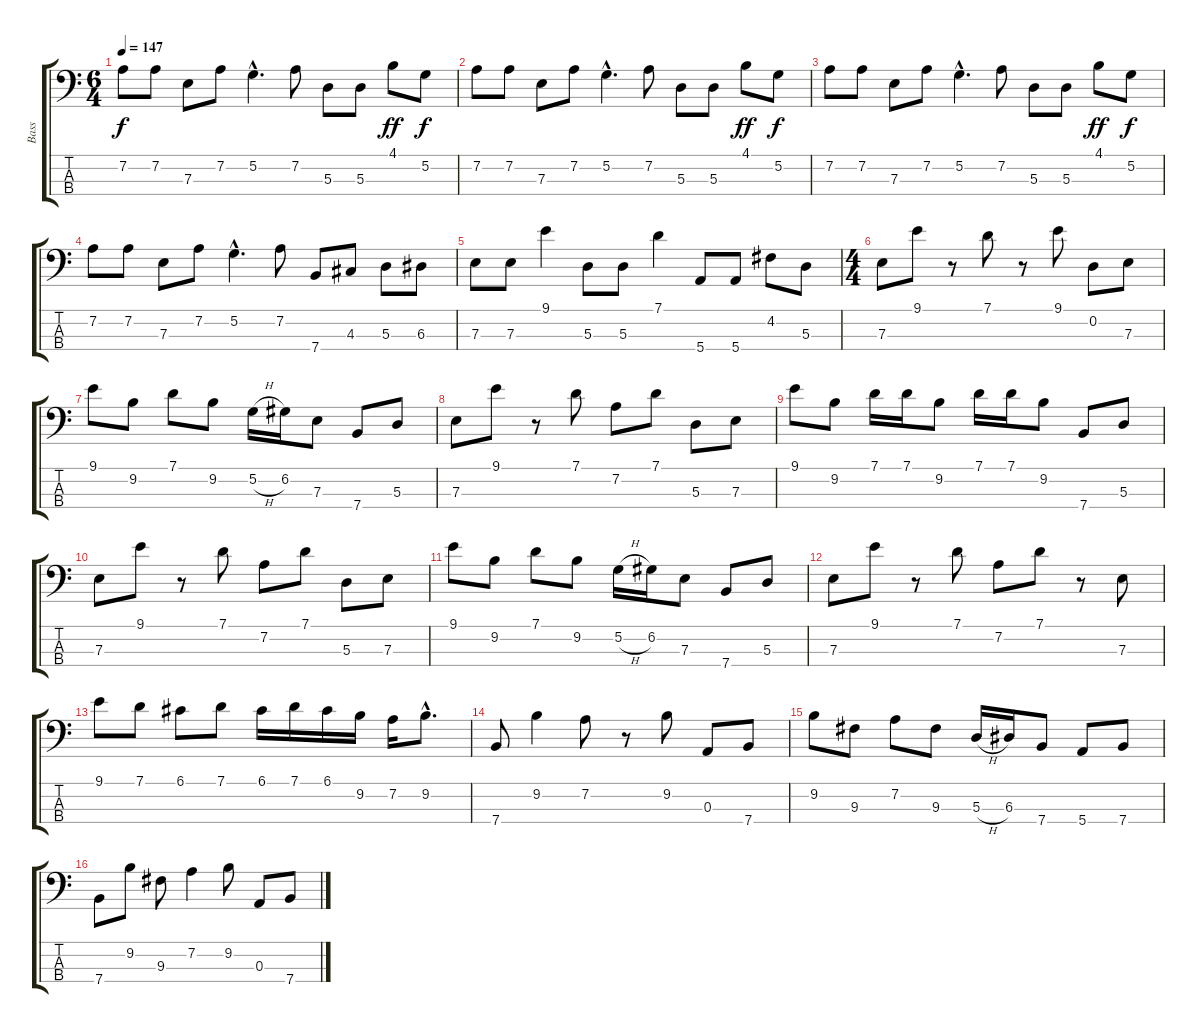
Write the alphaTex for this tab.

\track ("Bass" "Bass") {instrument electricbassfinger}
\staff {score tabs}
\tuning (G2 D2 A1 E1) {hide}
\ts (6 4)
\tempo 147
\clef f4
\ks c
7.2.8{dy f} 7.2.8 7.3.8 7.2.8 5.2{hac}.4{d} 7.2.8 5.3.8 5.3.8 4.1.8{dy ff} 5.2.8{dy f} |
7.2.8 7.2.8 7.3.8 7.2.8 5.2{hac}.4{d} 7.2.8 5.3.8 5.3.8 4.1.8{dy ff} 5.2.8{dy f} |
7.2.8 7.2.8 7.3.8 7.2.8 5.2{hac}.4{d} 7.2.8 5.3.8 5.3.8 4.1.8{dy ff} 5.2.8{dy f} |
7.2.8 7.2.8 7.3.8 7.2.8 5.2{hac}.4{d} 7.2.8 7.4.8 4.3.8 5.3.8 6.3.8 |
7.3.8 7.3.8 9.1.4 5.3.8 5.3.8 7.1.4 5.4.8 5.4.8 4.2.8 5.3.8 |
\ts (4 4)
7.3.8 9.1.8 r.8 7.1.8 r.8 9.1.8 0.2.8 7.3.8 |
9.1.8 9.2.8 7.1.8 9.2.8 5.2{h}.16 6.2.16 7.3.8 7.4.8 5.3.8 |
7.3.8 9.1.8 r.8 7.1.8 7.2.8 7.1.8 5.3.8 7.3.8 |
9.1.8 9.2.8 7.1.16 7.1.16 9.2.8 7.1.16 7.1.16 9.2.8 7.4.8 5.3.8 |
7.3.8 9.1.8 r.8 7.1.8 7.2.8 7.1.8 5.3.8 7.3.8 |
9.1.8 9.2.8 7.1.8 9.2.8 5.2{h}.16 6.2.16 7.3.8 7.4.8 5.3.8 |
7.3.8 9.1.8 r.8 7.1.8 7.2.8 7.1.8 r.8 7.3.8 |
9.1.8 7.1.8 6.1.8 7.1.8 6.1.16 7.1.16 6.1.16 9.2.16 7.2.16 9.2{hac}.8{d} |
7.4.8 9.2.4 7.2.8 r.8 9.2.8 0.3.8 7.4.8 |
9.2.8 9.3.8 7.2.8 9.3.8 5.3{h}.16 6.3.16 7.4.8 5.4.8 7.4.8 |
7.4.8 9.2.8 9.3.8 7.2.4 9.2.8 0.3.8 7.4.8
